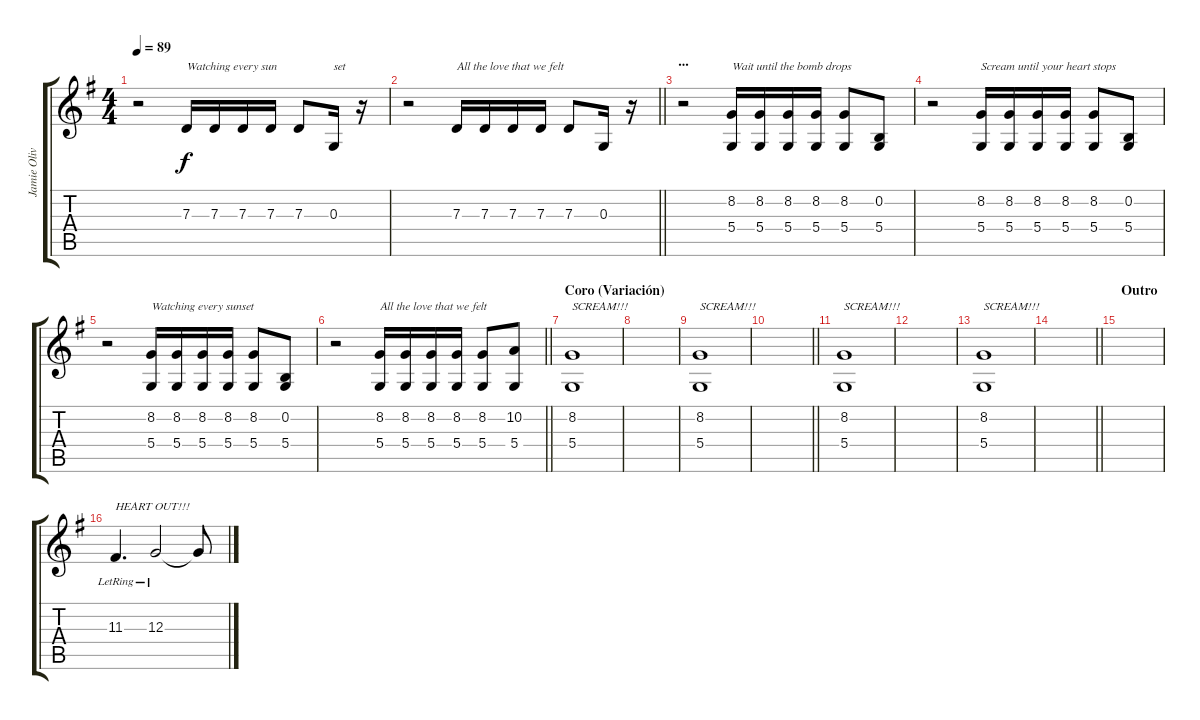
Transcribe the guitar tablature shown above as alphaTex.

\track ("Jamie Oliver (Segunda Voz)" "Jamie Oliv") {instrument sopranosax}
\staff {score tabs}
\tuning (E4 B3 G3 D3 A2 E2) {hide}
\ts (4 4)
\tempo 89
\clef g2
\ks g
r.2{dy f} 7.3.16{txt "Watching every sun"} 7.3.16 7.3.16 7.3.16 7.3.8 0.3.16{txt "set"} r.16 |
\barLineRight lightlight
r.2 7.3.16{txt "All the love that we felt"} 7.3.16 7.3.16 7.3.16 7.3.8 0.3.16 r.16 |
\section ("" "...")
r.2 (8.2 5.4).16{txt "Wait until the bomb drops"} (8.2 5.4).16 (8.2 5.4).16 (8.2 5.4).16 (8.2 5.4).8 (0.2 5.4).8 |
r.2 (8.2 5.4).16{txt "Scream until your heart stops"} (8.2 5.4).16 (8.2 5.4).16 (8.2 5.4).16 (8.2 5.4).8 (0.2 5.4).8 |
r.2 (8.2 5.4).16{txt "Watching every sunset"} (8.2 5.4).16 (8.2 5.4).16 (8.2 5.4).16 (8.2 5.4).8 (0.2 5.4).8 |
\barLineRight lightlight
r.2 (8.2 5.4).16{txt "All the love that we felt"} (8.2 5.4).16 (8.2 5.4).16 (8.2 5.4).16 (8.2 5.4).8 (10.2 5.4).8 |
\section ("" "Coro (Variación)")
(8.2 5.4).1{txt "SCREAM!!!" volume 16} |
|
(8.2 5.4).1{txt "SCREAM!!!" volume 16} |
\barLineRight lightlight
|
(8.2 5.4).1{txt "SCREAM!!!" volume 16} |
|
(8.2 5.4).1{txt "SCREAM!!!" volume 16} |
\barLineRight lightlight
|
\section ("" "Outro")
|
11.3{lr}.4{d txt "HEART OUT!!!"} 12.3{lr}.2 12.3{t}.8
